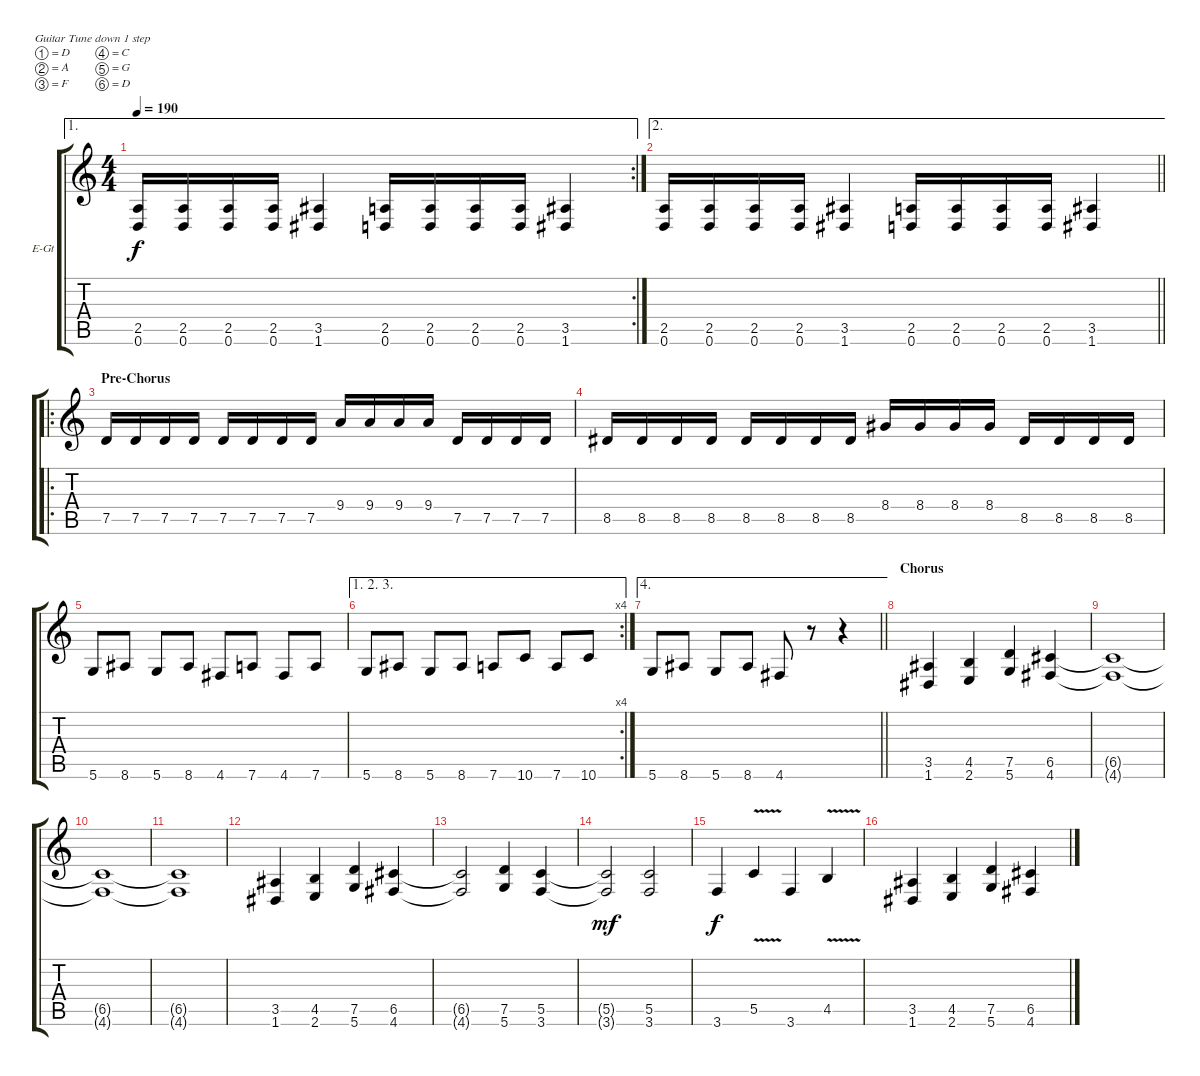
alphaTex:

\bracketExtendMode groupsimilarinstruments
\firstSystemTrackNameOrientation horizontal
\otherSystemsTrackNameOrientation horizontal
\track ("Guitar I" "E-Gt") {instrument distortionguitar}
\staff {score tabs}
\tuning (D4 A3 F3 C3 G2 D2)
\ae 1
\rc 2
\ts (4 4)
\tempo 190
\clef g2
\ks c
(2.5 0.6).16{dy f} (2.5 0.6).16 (2.5 0.6).16 (2.5 0.6).16 (3.5 1.6).4 (2.5 0.6).16 (2.5 0.6).16 (2.5 0.6).16 (2.5 0.6).16 (3.5 1.6).4 |
\ae 2
\barLineRight lightlight
(2.5 0.6).16 (2.5 0.6).16 (2.5 0.6).16 (2.5 0.6).16 (3.5 1.6).4 (2.5 0.6).16 (2.5 0.6).16 (2.5 0.6).16 (2.5 0.6).16 (3.5 1.6).4 |
\ro
\section ("" "Pre-Chorus")
7.5.16 7.5.16 7.5.16 7.5.16 7.5.16 7.5.16 7.5.16 7.5.16 9.4.16 9.4.16 9.4.16 9.4.16 7.5.16 7.5.16 7.5.16 7.5.16 |
8.5.16 8.5.16 8.5.16 8.5.16 8.5.16 8.5.16 8.5.16 8.5.16 8.4.16 8.4.16 8.4.16 8.4.16 8.5.16 8.5.16 8.5.16 8.5.16 |
5.6.8 8.6.8 5.6.8 8.6.8 4.6.8 7.6.8 4.6.8 7.6.8 |
\ae (1 2 3)
\rc 4
5.6.8 8.6.8 5.6.8 8.6.8 7.6.8 10.6.8 7.6.8 10.6.8 |
\ae 4
\barLineRight lightlight
5.6.8 8.6.8 5.6.8 8.6.8 4.6.8 r.8 r.4 |
\section ("" "Chorus")
(3.5 1.6).4 (4.5 2.6).4 (7.5 5.6).4 (6.5 4.6).4 |
(6.5{t} 4.6{t}).1 |
(6.5{t} 4.6{t}).1 |
(6.5{t} 4.6{t}).1 |
(3.5 1.6).4 (4.5 2.6).4 (7.5 5.6).4 (6.5 4.6).4 |
(6.5{t} 4.6{t}).2 (7.5 5.6).4 (5.5 3.6).4 |
(5.5{t} 3.6{t}).2{dy mf} (5.5 3.6).2 |
3.6.4{dy f} 5.5{v}.4 3.6.4 4.5{v}.4 |
(3.5 1.6).4 (4.5 2.6).4 (7.5 5.6).4 (6.5 4.6).4
